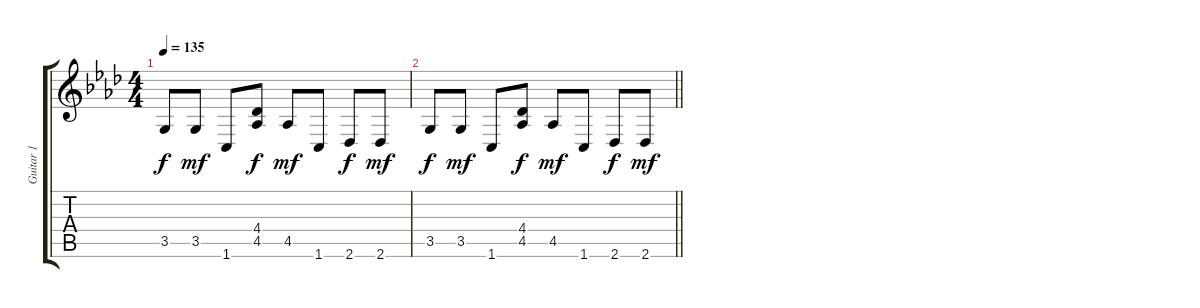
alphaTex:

\track ("Guitar 1" "Guitar 1") {instrument distortionguitar}
\staff {score tabs}
\tuning (B3 Gb3 D3 A2 E2 B1) {hide}
\ts (4 4)
\tempo 135
\clef g2
\ks fminor
3.5.8{dy f} 3.5.8{dy mf} 1.6.8 (4.4 4.5).8{dy f} 4.5.8{dy mf} 1.6.8 2.6.8{dy f} 2.6.8{dy mf} |
\barLineRight lightlight
3.5.8{dy f} 3.5.8{dy mf} 1.6.8 (4.4 4.5).8{dy f} 4.5.8{dy mf} 1.6.8 2.6.8{dy f} 2.6.8{dy mf}
